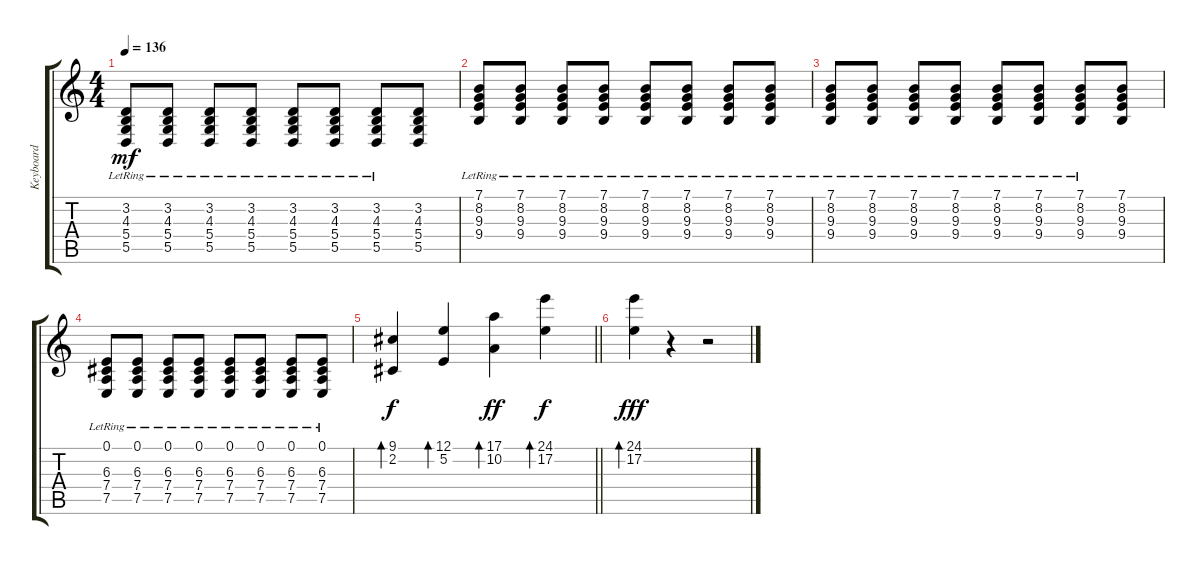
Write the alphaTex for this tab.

\track ("Keyboard" "Keyboard") {instrument electricgrandpiano}
\staff {score tabs}
\tuning (E4 B3 G3 D3 A2 E2) {hide}
\ts (4 4)
\tempo 136
\clef g2
\ks c
(3.2{lr} 4.3{lr} 5.4{lr} 5.5{lr}).8{dy mf} (3.2{lr} 4.3{lr} 5.4{lr} 5.5{lr}).8 (3.2{lr} 4.3{lr} 5.4{lr} 5.5{lr}).8 (3.2{lr} 4.3{lr} 5.4{lr} 5.5{lr}).8 (3.2{lr} 4.3{lr} 5.4{lr} 5.5{lr}).8 (3.2{lr} 4.3{lr} 5.4{lr} 5.5{lr}).8 (3.2{lr} 4.3{lr} 5.4{lr} 5.5{lr}).8 (3.2 4.3 5.4 5.5).8 |
(7.1{lr} 8.2{lr} 9.3{lr} 9.4{lr}).8 (7.1{lr} 8.2{lr} 9.3{lr} 9.4{lr}).8 (7.1{lr} 8.2{lr} 9.3{lr} 9.4{lr}).8 (7.1{lr} 8.2{lr} 9.3{lr} 9.4{lr}).8 (7.1{lr} 8.2{lr} 9.3{lr} 9.4{lr}).8 (7.1{lr} 8.2{lr} 9.3{lr} 9.4{lr}).8 (7.1{lr} 8.2{lr} 9.3{lr} 9.4{lr}).8 (7.1{lr} 8.2{lr} 9.3{lr} 9.4{lr}).8 |
(7.1{lr} 8.2{lr} 9.3{lr} 9.4{lr}).8 (7.1{lr} 8.2{lr} 9.3{lr} 9.4{lr}).8 (7.1{lr} 8.2{lr} 9.3{lr} 9.4{lr}).8 (7.1{lr} 8.2{lr} 9.3{lr} 9.4{lr}).8 (7.1{lr} 8.2{lr} 9.3{lr} 9.4{lr}).8 (7.1{lr} 8.2{lr} 9.3{lr} 9.4{lr}).8 (7.1{lr} 8.2{lr} 9.3{lr} 9.4{lr}).8 (7.1 8.2 9.3 9.4).8 |
(0.1{lr} 6.3{lr} 7.4{lr} 7.5{lr}).8 (0.1{lr} 6.3{lr} 7.4{lr} 7.5{lr}).8 (0.1{lr} 6.3{lr} 7.4{lr} 7.5{lr}).8 (0.1{lr} 6.3{lr} 7.4{lr} 7.5{lr}).8 (0.1{lr} 6.3{lr} 7.4{lr} 7.5{lr}).8 (0.1{lr} 6.3{lr} 7.4{lr} 7.5{lr}).8 (0.1{lr} 6.3{lr} 7.4{lr} 7.5{lr}).8 (0.1{lr} 6.3{lr} 7.4{lr} 7.5{lr}).8 |
\barLineRight lightlight
(9.1 2.2).4{bd 240 dy f} (12.1 5.2).4{bd 240} (17.1 10.2).4{bd 240 dy ff} (24.1 17.2).4{bd 240 dy f} |
(24.1 17.2).4{bd 240 dy fff} r.4 r.2
